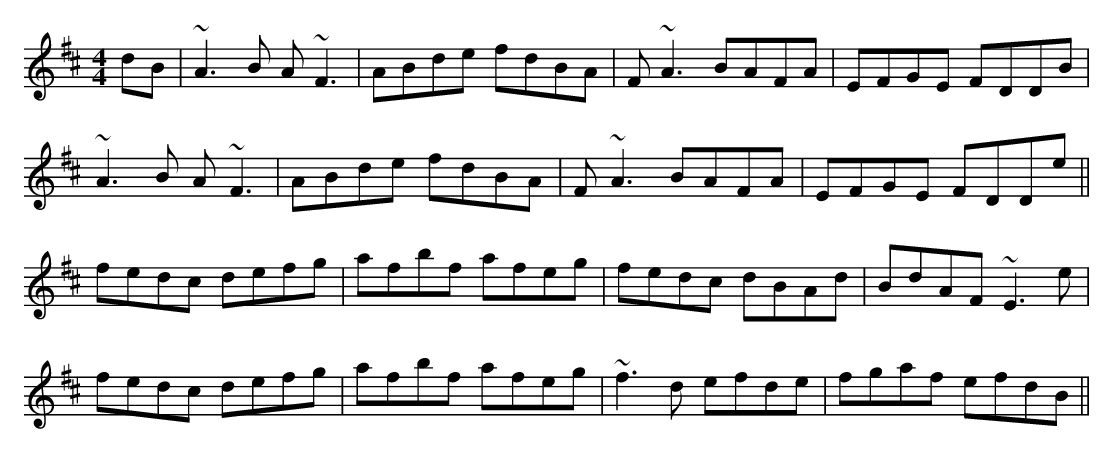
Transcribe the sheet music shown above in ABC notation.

X:1
M:4/4
K:D
dB|~A3B A~F3|ABde fdBA|F~A3 BAFA|EFGE FDDB|
~A3B A~F3|ABde fdBA|F~A3 BAFA|EFGE FDDe||
fedc defg|afbf afeg|fedc dBAd|BdAF ~E3e|
fedc defg|afbf afeg|~f3d efde|fgaf efdB||
